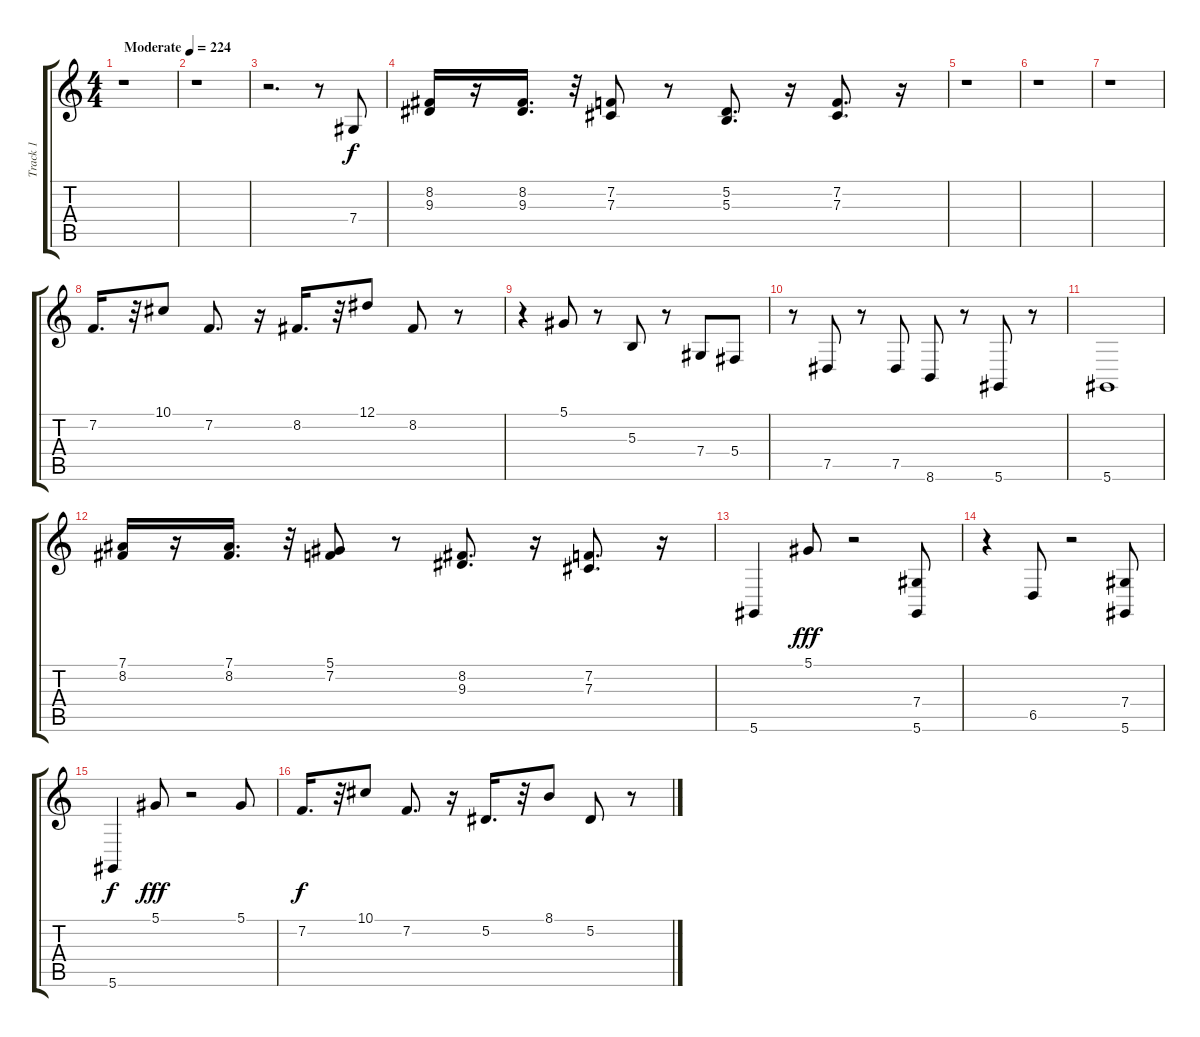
\track ("Track 1" "Track 1") {instrument clavinet}
\staff {score tabs}
\tuning (Eb4 Bb3 Gb3 Db3 Ab2 Eb2) {hide}
\ts (4 4)
\tempo (224 "Moderate")
\clef g2
\ks c
r.1{dy f instrument clavinet} |
r.1 |
r.2{d volume 13 instrument synthbrass1} r.8 7.4.8 |
(8.2 9.3).16 r.16 (8.2 9.3).16{d} r.32 (7.2 7.3).8 r.8 (5.2 5.3).8{d} r.16 (7.2 7.3).8{d} r.16 |
r.1 |
r.1 |
r.1 |
7.2.16{d} r.32 10.1.8 7.2.8{d} r.16 8.2.16{d} r.32 12.1.8 8.2.8 r.8 |
r.4{volume 16 instrument clavinet} 5.1.8 r.8 5.3.8 r.8 7.4.8 5.4.8 |
r.8 7.5.8 r.8 7.5.8 8.6.8 r.8 5.6.8 r.8 |
5.6.1 |
(7.1 8.2).16{volume 13 instrument synthbrass1} r.16 (7.1 8.2).16{d} r.32 (5.1 7.2).8 r.8 (8.2 9.3).8{d} r.16 (7.2 7.3).8{d} r.16 |
5.6.4{volume 16 instrument clavinet} 5.1.8{dy fff} r.2 (7.4 5.6).8 |
r.4 6.5.8 r.2 (7.4 5.6).8 |
5.6.4{dy f} 5.1.8{dy fff} r.2 5.1.8 |
7.2.16{d dy f volume 13 instrument synthbrass1} r.32 10.1.8 7.2.8{d} r.16 5.2.16{d} r.32 8.1.8 5.2.8 r.8
